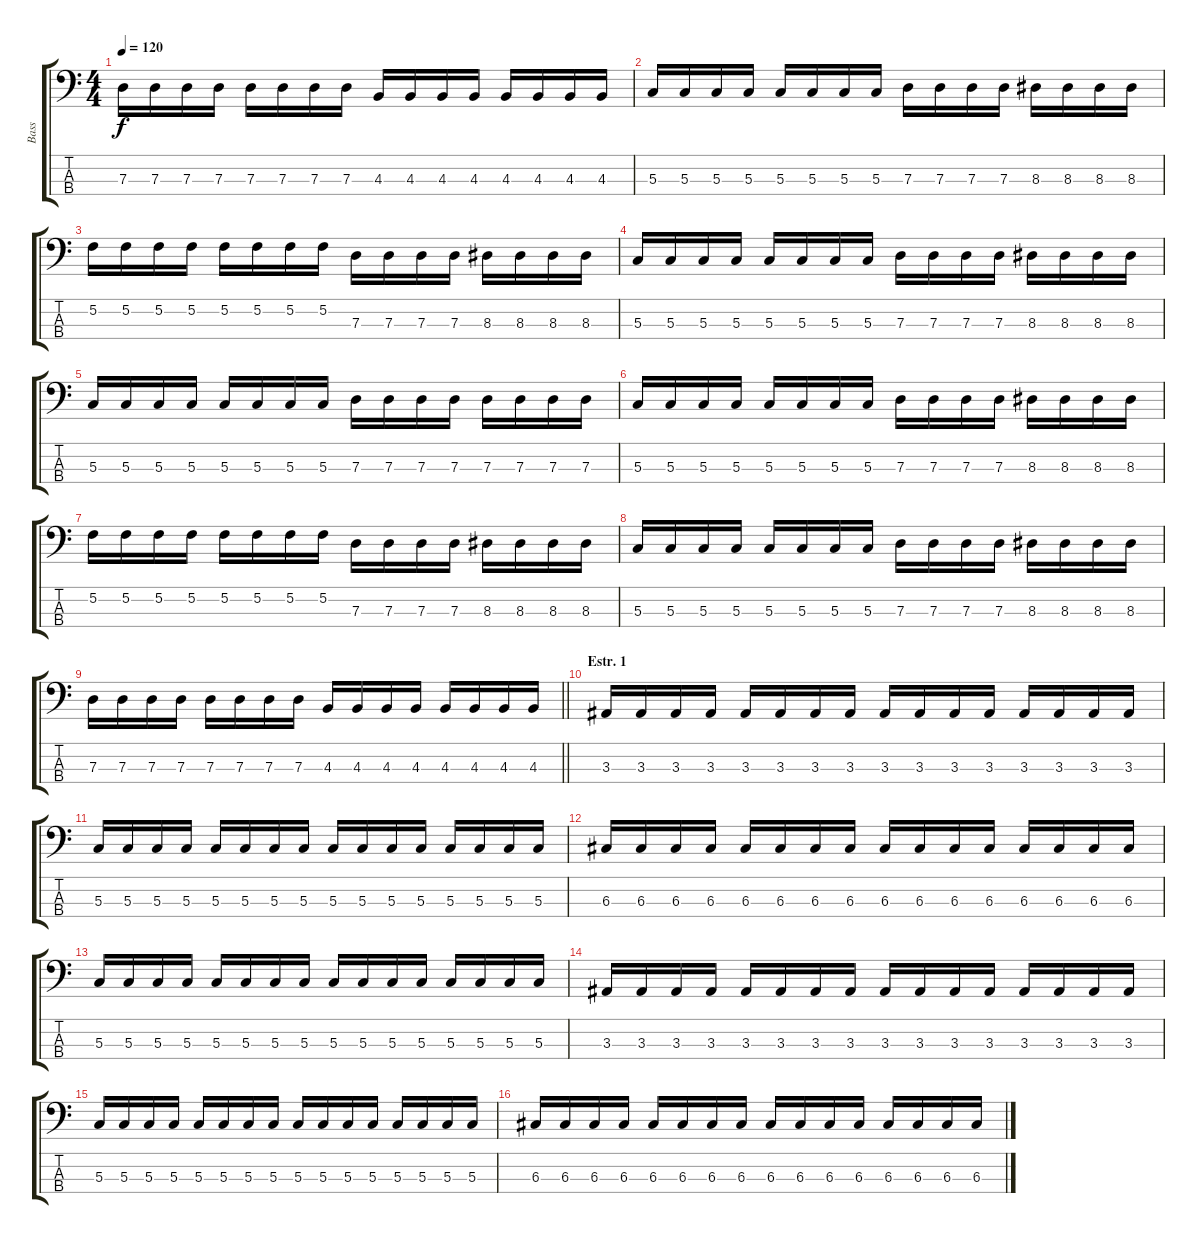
\track ("Bass" "Bass") {instrument electricbassfinger}
\staff {score tabs}
\tuning (F2 C2 G1 D1) {hide}
\ts (4 4)
\tempo 120
\clef f4
\ks c
7.3.16{dy f} 7.3.16 7.3.16 7.3.16 7.3.16 7.3.16 7.3.16 7.3.16 4.3.16 4.3.16 4.3.16 4.3.16 4.3.16 4.3.16 4.3.16 4.3.16 |
5.3.16 5.3.16 5.3.16 5.3.16 5.3.16 5.3.16 5.3.16 5.3.16 7.3.16 7.3.16 7.3.16 7.3.16 8.3.16 8.3.16 8.3.16 8.3.16 |
5.2.16 5.2.16 5.2.16 5.2.16 5.2.16 5.2.16 5.2.16 5.2.16 7.3.16 7.3.16 7.3.16 7.3.16 8.3.16 8.3.16 8.3.16 8.3.16 |
5.3.16 5.3.16 5.3.16 5.3.16 5.3.16 5.3.16 5.3.16 5.3.16 7.3.16 7.3.16 7.3.16 7.3.16 8.3.16 8.3.16 8.3.16 8.3.16 |
5.3.16 5.3.16 5.3.16 5.3.16 5.3.16 5.3.16 5.3.16 5.3.16 7.3.16 7.3.16 7.3.16 7.3.16 7.3.16 7.3.16 7.3.16 7.3.16 |
5.3.16 5.3.16 5.3.16 5.3.16 5.3.16 5.3.16 5.3.16 5.3.16 7.3.16 7.3.16 7.3.16 7.3.16 8.3.16 8.3.16 8.3.16 8.3.16 |
5.2.16 5.2.16 5.2.16 5.2.16 5.2.16 5.2.16 5.2.16 5.2.16 7.3.16 7.3.16 7.3.16 7.3.16 8.3.16 8.3.16 8.3.16 8.3.16 |
5.3.16 5.3.16 5.3.16 5.3.16 5.3.16 5.3.16 5.3.16 5.3.16 7.3.16 7.3.16 7.3.16 7.3.16 8.3.16 8.3.16 8.3.16 8.3.16 |
\barLineRight lightlight
7.3.16 7.3.16 7.3.16 7.3.16 7.3.16 7.3.16 7.3.16 7.3.16 4.3.16 4.3.16 4.3.16 4.3.16 4.3.16 4.3.16 4.3.16 4.3.16 |
\section ("" "Estr. 1")
3.3.16 3.3.16 3.3.16 3.3.16 3.3.16 3.3.16 3.3.16 3.3.16 3.3.16 3.3.16 3.3.16 3.3.16 3.3.16 3.3.16 3.3.16 3.3.16 |
5.3.16 5.3.16 5.3.16 5.3.16 5.3.16 5.3.16 5.3.16 5.3.16 5.3.16 5.3.16 5.3.16 5.3.16 5.3.16 5.3.16 5.3.16 5.3.16 |
6.3.16 6.3.16 6.3.16 6.3.16 6.3.16 6.3.16 6.3.16 6.3.16 6.3.16 6.3.16 6.3.16 6.3.16 6.3.16 6.3.16 6.3.16 6.3.16 |
5.3.16 5.3.16 5.3.16 5.3.16 5.3.16 5.3.16 5.3.16 5.3.16 5.3.16 5.3.16 5.3.16 5.3.16 5.3.16 5.3.16 5.3.16 5.3.16 |
3.3.16 3.3.16 3.3.16 3.3.16 3.3.16 3.3.16 3.3.16 3.3.16 3.3.16 3.3.16 3.3.16 3.3.16 3.3.16 3.3.16 3.3.16 3.3.16 |
5.3.16 5.3.16 5.3.16 5.3.16 5.3.16 5.3.16 5.3.16 5.3.16 5.3.16 5.3.16 5.3.16 5.3.16 5.3.16 5.3.16 5.3.16 5.3.16 |
6.3.16 6.3.16 6.3.16 6.3.16 6.3.16 6.3.16 6.3.16 6.3.16 6.3.16 6.3.16 6.3.16 6.3.16 6.3.16 6.3.16 6.3.16 6.3.16
